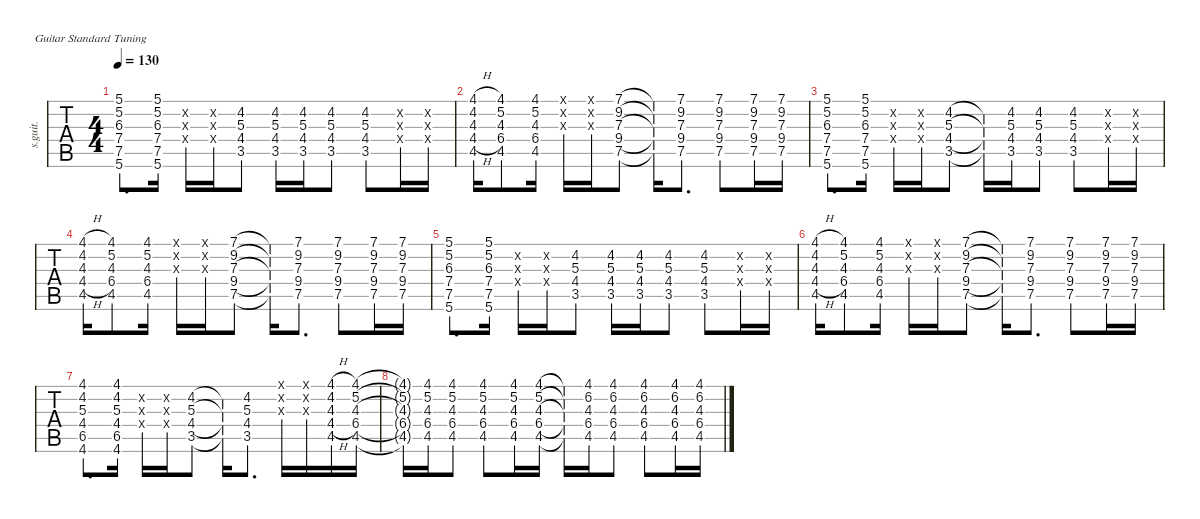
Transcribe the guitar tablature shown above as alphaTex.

\defaultSystemsLayout 4
\hideDynamics
\bracketExtendMode nobrackets
\otherSystemsTrackNameOrientation horizontal
\track ("Steel Guitar" "s.guit.") {instrument acousticguitarsteel}
\staff {tabs}
\tuning (E4 B3 G3 D3 A2 E2)
\ts (4 4)
\tempo 130
\clef g2
\ks c
(5.1 5.2 6.3{acc #} 7.4 7.5 5.6).8{d dy mf} (5.1 5.2 6.3{acc #} 7.4 7.5 5.6).16 (0.2{x} 0.3{x} 0.4{x}).16 (0.2{x} 0.3{x} 0.4{x}).16 (4.2{acc #} 5.3 4.4{acc #} 3.5).8 (4.2{acc #} 5.3 4.4{acc #} 3.5).16 (4.2{acc #} 5.3 4.4{acc #} 3.5).16 (4.2{acc #} 5.3 4.4{acc #} 3.5).8 (4.2{acc #} 5.3 4.4{acc #} 3.5).8 (0.2{x} 0.3{x} 0.4{x}).16 (0.2{x} 0.3{x} 0.4{x}).16 |
(4.1{h acc #} 4.2{h acc #} 4.3{h} 4.4{h acc #} 4.5{h acc #}).16 (4.1{acc #} 5.2 4.3 6.4{acc #} 4.5{acc #}).8 (4.1{acc #} 5.2 4.3 6.4{acc #} 4.5{acc #}).16 (0.1{x} 0.2{x} 0.3{x}).16 (0.1{x} 0.2{x} 0.3{x}).16 (7.1 9.2{acc #} 7.3 9.4 7.5).8 (7.1{t} 9.2{t acc #} 7.3{t} 9.4{t} 7.5{t}).16 (7.1 9.2{acc #} 7.3 9.4 7.5).8{d} (7.1 9.2{acc #} 7.3 9.4 7.5).8 (7.1 9.2{acc #} 7.3 9.4 7.5).16 (7.1 9.2{acc #} 7.3 9.4 7.5).16 |
(5.1 5.2 6.3{acc #} 7.4 7.5 5.6).8{d} (5.1 5.2 6.3{acc #} 7.4 7.5 5.6).16 (0.2{x} 0.3{x} 0.4{x}).16 (0.2{x} 0.3{x} 0.4{x}).16 (4.2{acc #} 5.3 4.4{acc #} 3.5).8 (4.2{t acc #} 5.3{t} 4.4{t acc #} 3.5{t}).16 (4.2{acc #} 5.3 4.4{acc #} 3.5).16 (4.2{acc #} 5.3 4.4{acc #} 3.5).8 (4.2{acc #} 5.3 4.4{acc #} 3.5).8 (0.2{x} 0.3{x} 0.4{x}).16 (0.2{x} 0.3{x} 0.4{x}).16 |
(4.1{h acc #} 4.2{h acc #} 4.3{h} 4.4{h acc #} 4.5{h acc #}).16 (4.1{acc #} 5.2 4.3 6.4{acc #} 4.5{acc #}).8 (4.1{acc #} 5.2 4.3 6.4{acc #} 4.5{acc #}).16 (0.1{x} 0.2{x} 0.3{x}).16 (0.1{x} 0.2{x} 0.3{x}).16 (7.1 9.2{acc #} 7.3 9.4 7.5).8 (7.1{t} 9.2{t acc #} 7.3{t} 9.4{t} 7.5{t}).16 (7.1 9.2{acc #} 7.3 9.4 7.5).8{d} (7.1 9.2{acc #} 7.3 9.4 7.5).8 (7.1 9.2{acc #} 7.3 9.4 7.5).16 (7.1 9.2{acc #} 7.3 9.4 7.5).16 |
(5.1 5.2 6.3{acc #} 7.4 7.5 5.6).8{d} (5.1 5.2 6.3{acc #} 7.4 7.5 5.6).16 (0.2{x} 0.3{x} 0.4{x}).16 (0.2{x} 0.4{x} 0.3{x}).16 (4.2{acc #} 5.3 4.4{acc #} 3.5).8 (4.2{acc #} 5.3 4.4{acc #} 3.5).16 (4.2{acc #} 5.3 4.4{acc #} 3.5).16 (4.2{acc #} 5.3 4.4{acc #} 3.5).8 (4.2{acc #} 5.3 4.4{acc #} 3.5).8 (0.2{x} 0.3{x} 0.4{x}).16 (0.2{x} 0.3{x} 0.4{x}).16 |
(4.2{h acc #} 4.1{h acc #} 4.3{h} 4.4{h acc #} 4.5{h acc #}).16 (4.1{acc #} 5.2 4.3 6.4{acc #} 4.5{acc #}).8 (4.1{acc #} 5.2 4.3 6.4{acc #} 4.5{acc #}).16 (0.2{x} 0.1{x} 0.3{x}).16 (0.3{x} 0.2{x} 0.1{x}).16 (7.1 9.2{acc #} 7.3 9.4 7.5).8 (7.1{t} 9.2{t acc #} 7.3{t} 9.4{t} 7.5{t}).16 (7.1 9.2{acc #} 7.3 9.4 7.5).8{d} (7.1 9.2{acc #} 7.3 9.4 7.5).8 (7.1 9.2{acc #} 7.3 9.4 7.5).16 (7.1 9.2{acc #} 7.3 9.4 7.5).16 |
(4.1{acc #} 4.2{acc #} 5.3 4.4{acc #} 6.5{acc #} 4.6{acc #}).8{d} (4.1{acc #} 4.2{acc #} 5.3 4.4{acc #} 6.5{acc #} 4.6{acc #}).16 (0.2{x} 0.3{x} 0.4{x}).16 (0.2{x} 0.3{x} 0.4{x}).16 (4.2{acc #} 5.3 4.4{acc #} 3.5).8 (4.2{t acc #} 5.3{t} 4.4{t acc #} 3.5{t}).16 (4.2{acc #} 5.3 4.4{acc #} 3.5).8{d} (0.1{x} 0.2{x} 0.3{x}).16 (0.3{x} 0.2{x} 0.1{x}).16 (4.1{h acc #} 4.2{h acc #} 4.3{h} 4.4{h acc #} 4.5{h acc #}).16 (4.1{acc #} 5.2 4.3 6.4{acc #} 4.5{acc #}).16 |
(4.1{t acc #} 5.2{t} 4.3{t} 6.4{t acc #} 4.5{t acc #}).16 (4.1{acc #} 5.2 4.3 6.4{acc #} 4.5{acc #}).16 (4.1{acc #} 5.2 4.3 6.4{acc #} 4.5{acc #}).8 (4.1{acc #} 5.2 4.3 6.4{acc #} 4.5{acc #}).8 (4.1{acc #} 5.2 4.3 6.4{acc #} 4.5{acc #}).16 (4.1{acc #} 5.2 4.3 6.4{acc #} 4.5{acc #}).16 (4.1{t acc #} 5.2{t} 4.3{t} 6.4{t acc #} 4.5{t acc #}).16 (4.1{acc #} 6.2 4.3 6.4{acc #} 4.5{acc #}).16 (4.1{acc #} 6.2 4.3 6.4{acc #} 4.5{acc #}).8 (4.1{acc #} 6.2 4.3 6.4{acc #} 4.5{acc #}).8 (4.1{acc #} 6.2 4.3 6.4{acc #} 4.5{acc #}).16 (4.1{acc #} 6.2 4.3 6.4{acc #} 4.5{acc #}).16
